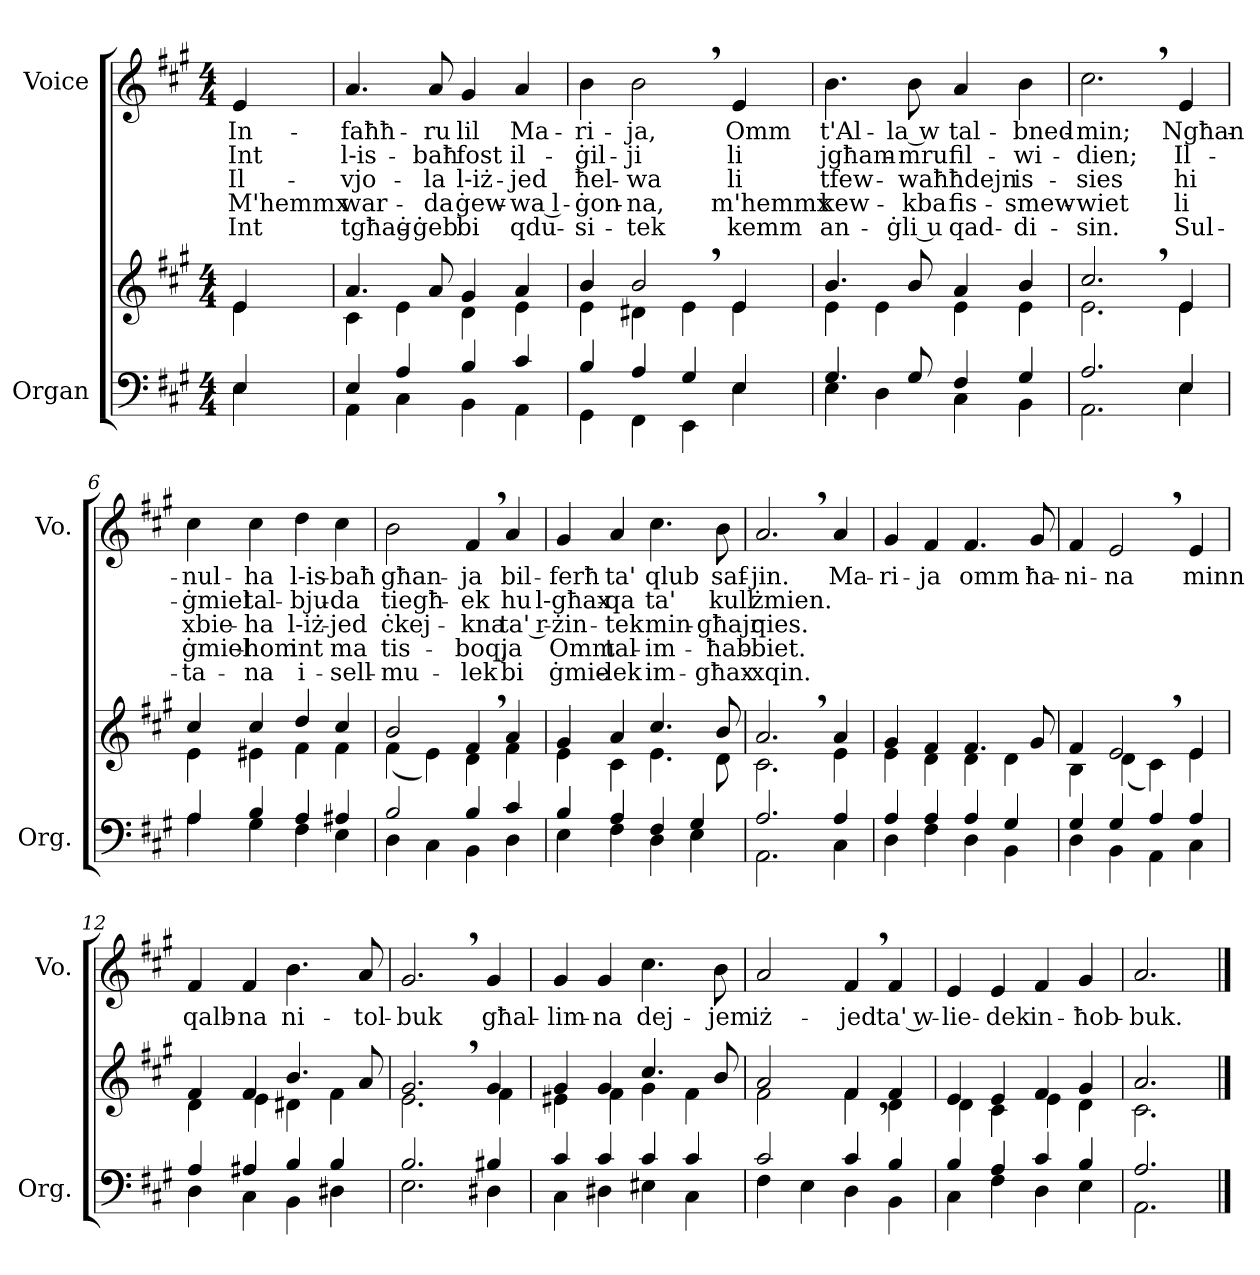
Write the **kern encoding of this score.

**kern	**kern	**kern	**text	**text	**text	**text	**text
*part2	*part2	*part1	*part1	*part1	*part1	*part1	*part1
*staff3	*staff2	*staff1	*staff1	*staff1	*staff1	*staff1	*staff1
*I"Organ	*	*I"Voice	*	*	*	*	*
*I'Org.	*	*I'Vo.	*	*	*	*	*
*clefF4	*clefG2	*clefG2	*	*	*	*	*
*k[f#c#g#]	*k[f#c#g#]	*k[f#c#g#]	*	*	*	*	*
*M4/4	*M4/4	*M4/4	*	*	*	*	*
=1	=1	=1	=1	=1	=1	=1	=1
*^	*^	*	*	*	*	*	*
!	!	!	!	!	!LO:LY:b	!LO:LY:b	!LO:LY:b	!LO:LY:b	!LO:LY:b
4E/	4E\	4e/	4e\	4e/	In-	Int	Il-	M'hemmx	Int
=2	=2	=2	=2	=2	=2	=2	=2	=2	=2
!	!	!	!	!	!LO:LY:b	!LO:LY:b	!LO:LY:b	!LO:LY:b	!LO:LY:b
4E/	4AA\	4.a/	4c#\	4.a/	-faħħ-	l-is-	-vjo-	war-	tgħaġ-
4A/	4C#\	.	4e\	.	.	.	.	.	.
!	!	!	!	!	!LO:LY:b	!LO:LY:b	!LO:LY:b	!LO:LY:b	!LO:LY:b
.	.	8a/	.	8a/	-ru	-baħ	-la	-da	-ġeb
!	!	!	!	!	!LO:LY:b	!LO:LY:b	!LO:LY:b	!LO:LY:b	!LO:LY:b
4B/	4BB\	4g#/	4d\	4g#/	lil	fost	l-iż-	ġew-	bi
!	!	!	!	!	!LO:LY:b	!LO:LY:b	!LO:LY:b	!LO:LY:b	!LO:LY:b
4c#/	4AA\	4a/	4e\	4a/	Ma-	il-	-jed	-wa l-	qdu-
=3	=3	=3	=3	=3	=3	=3	=3	=3	=3
!	!	!	!	!	!LO:LY:b	!LO:LY:b	!LO:LY:b	!LO:LY:b	!LO:LY:b
4B/	4GG#\	4b/	4e\	4b\	-ri-	-ġil-	ħel-	-ġon-	-si-
!	!	!	!	!	!LO:LY:b	!LO:LY:b	!LO:LY:b	!LO:LY:b	!LO:LY:b
4A/	4FF#\	2b,/	4d#X\	2b,\	-ja,	-ji	-wa	-na,	-tek
4G#/	4EE\	.	4e\	.	.	.	.	.	.
!	!	!	!	!	!LO:LY:b	!LO:LY:b	!LO:LY:b	!LO:LY:b	!LO:LY:b
4E/	4E\	4e/	4e\	4e/	Omm	li	li	m'hemmx	kemm
=4	=4	=4	=4	=4	=4	=4	=4	=4	=4
!	!	!	!	!	!LO:LY:b	!LO:LY:b	!LO:LY:b	!LO:LY:b	!LO:LY:b
4.G#/	4E\	4.b/	4e\	4.b\	t'Al-	jgħam-	tfew-	kew-	an-
.	4D\	.	4e\	.	.	.	.	.	.
!	!	!	!	!	!LO:LY:b	!LO:LY:b	!LO:LY:b	!LO:LY:b	!LO:LY:b
8G#/	.	8b/	.	8b\	-la w	-mru	-waħ	-kba	-ġli u
!	!	!	!	!	!LO:LY:b	!LO:LY:b	!LO:LY:b	!LO:LY:b	!LO:LY:b
4F#/	4C#\	4a/	4e\	4a/	tal-	fil-	ħdejn	fis-	qad-
!	!	!	!	!	!LO:LY:b	!LO:LY:b	!LO:LY:b	!LO:LY:b	!LO:LY:b
4G#/	4BB\	4b/	4e\	4b\	-bned-	-wi-	is-	-smew-	-di-
=5	=5	=5	=5	=5	=5	=5	=5	=5	=5
!	!	!	!	!	!LO:LY:b	!LO:LY:b	!LO:LY:b	!LO:LY:b	!LO:LY:b
2.A/	2.AA\	2.cc#,/	2.e\	2.cc#,\	-min;	-dien;	-sies	-wiet	-sin.
!	!	!	!	!	!LO:LY:b	!LO:LY:b	!LO:LY:b	!LO:LY:b	!LO:LY:b
4E/	4E\	4e/	4e\	4e/	Ngħan-	Il-	hi	li	Sul-
!!LO:LB:g=z
=6	=6	=6	=6	=6	=6	=6	=6	=6	=6
!	!	!	!	!	!LO:LY:b	!LO:LY:b	!LO:LY:b	!LO:LY:b	!LO:LY:b
4A/	4A\	4cc#/	4e\	4cc#\	-nul-	-ġmiel	xbie-	ġmiel-	-ta-
!	!	!	!	!	!LO:LY:b	!LO:LY:b	!LO:LY:b	!LO:LY:b	!LO:LY:b
4B/	4G#\	4cc#/	4e#X\	4cc#\	-ha	tal-	-ha	-hom	-na
!	!	!	!	!	!LO:LY:b	!LO:LY:b	!LO:LY:b	!LO:LY:b	!LO:LY:b
4A/	4F#\	4dd/	4f#\	4dd\	l-is-	-bju-	l-iż-	int	i-
!	!	!	!	!	!LO:LY:b	!LO:LY:b	!LO:LY:b	!LO:LY:b	!LO:LY:b
4A#X/	4E\	4cc#/	4f#\	4cc#\	-baħ	-da	-jed	ma	-sell-
=7	=7	=7	=7	=7	=7	=7	=7	=7	=7
!	!	!	!	!	!LO:LY:b	!LO:LY:b	!LO:LY:b	!LO:LY:b	!LO:LY:b
2B/	4D\	2b/	(4f#\	2b\	għan-	tiegħ-	ċkej-	tis-	-mu-
.	4C#\	.	4e\)	.	.	.	.	.	.
!	!	!	!	!	!LO:LY:b	!LO:LY:b	!LO:LY:b	!LO:LY:b	!LO:LY:b
4B/	4BB\	4f#,/	4d\	4f#,/	-ja	-ek	-kna	-boq,	-lek
!	!	!	!	!	!LO:LY:b	!LO:LY:b	!LO:LY:b	!LO:LY:b	!LO:LY:b
4c#/	4D\	4a/	4f#\	4a/	bil-	hu	ta' r-	ja	bi
=8	=8	=8	=8	=8	=8	=8	=8	=8	=8
!	!	!	!	!	!LO:LY:b	!LO:LY:b	!LO:LY:b	!LO:LY:b	!LO:LY:b
4B/	4E\	4g#/	4e\	4g#/	-ferħ	l-għax-	-żin-	Omm	ġmie-
!	!	!	!	!	!LO:LY:b	!LO:LY:b	!LO:LY:b	!LO:LY:b	!LO:LY:b
4A/	4F#\	4a/	4c#\	4a/	ta'	-qa	-tek	tal-	-lek
!	!	!	!	!	!LO:LY:b	!LO:LY:b	!LO:LY:b	!LO:LY:b	!LO:LY:b
4F#/	4D\	4.cc#/	4.e\	4.cc#\	qlub	ta'	min-	-im-	im-
4G#/	4E\	.	.	.	.	.	.	.	.
!	!	!	!	!	!LO:LY:b	!LO:LY:b	!LO:LY:b	!LO:LY:b	!LO:LY:b
.	.	8b/	8d\	8b\	saf-	kull	-għajr	-ħab-	-għax-
=9	=9	=9	=9	=9	=9	=9	=9	=9	=9
!	!	!	!	!	!LO:LY:b	!LO:LY:b	!LO:LY:b	!LO:LY:b	!LO:LY:b
2.A/	2.AA\	2.a,/	2.c#\	2.a,/	-jin.	żmien.	qies.	-biet.	-xqin.
!	!	!	!	!	!LO:LY:b	!	!	!	!
4A/	4C#\	4a/	4e\	4a/	Ma-	.	.	.	.
=10	=10	=10	=10	=10	=10	=10	=10	=10	=10
!	!	!	!	!	!LO:LY:b	!	!	!	!
4A/	4D\	4g#/	4e\	4g#/	-ri-	.	.	.	.
!	!	!	!	!	!LO:LY:b	!	!	!	!
4A/	4F#\	4f#/	4d\	4f#/	-ja	.	.	.	.
!	!	!	!	!	!LO:LY:b	!	!	!	!
4A/	4D\	4.f#/	4d\	4.f#/	omm	.	.	.	.
4G#/	4BB\	.	4d\	.	.	.	.	.	.
!	!	!	!	!	!LO:LY:b	!	!	!	!
.	.	8g#/	.	8g#/	ħa-	.	.	.	.
=11	=11	=11	=11	=11	=11	=11	=11	=11	=11
!	!	!	!	!	!LO:LY:b	!	!	!	!
4G#/	4D\	4f#/	4B\	4f#/	-ni-	.	.	.	.
!	!	!	!	!	!LO:LY:b	!	!	!	!
4G#/	4BB\	2e,/	(4d\	2e,/	-na	.	.	.	.
4A/	4AA\	.	4c#\)	.	.	.	.	.	.
!	!	!	!	!	!LO:LY:b	!	!	!	!
4A/	4C#\	4e/	4e\	4e/	minn	.	.	.	.
!!LO:LB:g=z
=12	=12	=12	=12	=12	=12	=12	=12	=12	=12
!	!	!	!	!	!LO:LY:b	!	!	!	!
4A/	4D\	4f#/	4d\	4f#/	qalb-	.	.	.	.
!	!	!	!	!	!LO:LY:b	!	!	!	!
4A#X/	4C#\	4f#/	4e\	4f#/	-na	.	.	.	.
!	!	!	!	!	!LO:LY:b	!	!	!	!
4B/	4BB\	4.b/	4d#X\	4.b\	ni-	.	.	.	.
4B/	4D#X\	.	4f#\	.	.	.	.	.	.
!	!	!	!	!	!LO:LY:b	!	!	!	!
.	.	8a/	.	8a/	-tol-	.	.	.	.
=13	=13	=13	=13	=13	=13	=13	=13	=13	=13
!	!	!	!	!	!LO:LY:b	!	!	!	!
2.B/	2.E\	2.g#,/	2.e\	2.g#,/	-buk	.	.	.	.
!	!	!	!	!	!LO:LY:b	!	!	!	!
4B#X/	4D#X\	4g#/	4f#\	4g#/	għal-	.	.	.	.
=14	=14	=14	=14	=14	=14	=14	=14	=14	=14
!	!	!	!	!	!LO:LY:b	!	!	!	!
4c#/	4C#\	4g#/	4e#X\	4g#/	-lim-	.	.	.	.
!	!	!	!	!	!LO:LY:b	!	!	!	!
4c#/	4D#X\	4g#/	4f#\	4g#/	-na	.	.	.	.
!	!	!	!	!	!LO:LY:b	!	!	!	!
4c#/	4E#X\	4.cc#/	4g#\	4.cc#\	dej-	.	.	.	.
4c#/	4C#\	.	4f#\	.	.	.	.	.	.
!	!	!	!	!	!LO:LY:b	!	!	!	!
.	.	8b/	.	8b\	-jem	.	.	.	.
=15	=15	=15	=15	=15	=15	=15	=15	=15	=15
!	!	!	!	!	!LO:LY:b	!	!	!	!
2c#/	4F#\	2a/	2f#\	2a/	iż-	.	.	.	.
.	4E\	.	.	.	.	.	.	.	.
!	!	!	!	!	!LO:LY:b	!	!	!	!
4c#/	4D\	4f#/	4f#,<\	4f#,/	-jed	.	.	.	.
!	!	!	!	!	!LO:LY:b	!	!	!	!
4B/	4BB\	4f#/	4d\	4f#/	ta' w-	.	.	.	.
=16	=16	=16	=16	=16	=16	=16	=16	=16	=16
!	!	!	!	!	!LO:LY:b	!	!	!	!
4B/	4C#\	4e/	4d\	4e/	-lie-	.	.	.	.
!	!	!	!	!	!LO:LY:b	!	!	!	!
4A/	4F#\	4e/	4c#\	4e/	-dek	.	.	.	.
!	!	!	!	!	!LO:LY:b	!	!	!	!
4c#/	4D\	4f#/	4e\	4f#/	in-	.	.	.	.
!	!	!	!	!	!LO:LY:b	!	!	!	!
4B/	4E\	4g#/	4d\	4g#/	-ħob-	.	.	.	.
=17	=17	=17	=17	=17	=17	=17	=17	=17	=17
!	!	!	!	!	!LO:LY:b	!	!	!	!
2.A/	2.AA\	2.a/	2.c#\	2.a/	-buk.	.	.	.	.
*v	*v	*	*	*	*	*	*	*	*
*	*v	*v	*	*	*	*	*	*
==	==	==	==	==	==	==	==
*-	*-	*-	*-	*-	*-	*-	*-
